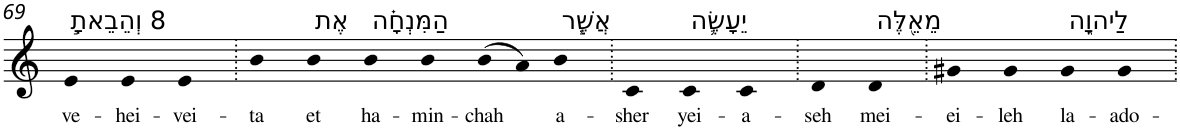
**kern	**text
*part1	*part1
*staff1	*staff1
*I"Piano	*
*I'Pno	*
!!LO:PB:g=z
*clefG2	*
*k[]	*
=69	=69
!LO:TX:a:t=8 וְהֵבֵאתָ֣	!
!	!LO:LY:b
4e	ve-
!	!LO:LY:b
4e	-hei-
!	!LO:LY:b
4e	-vei-
=70.	=70.
!	!LO:LY:b
4b	-ta
!LO:TX:a:t=אֶת	!
!	!LO:LY:b
4b	et
!LO:TX:a:t=הַמִּנְחָ֗ה	!
!	!LO:LY:b
4b	ha-
!	!LO:LY:b
4b	-min-
!	!LO:LY:b
(>8b	-chah
8a)	.
!LO:TX:a:t=אֲשֶׁ֧ר	!
!	!LO:LY:b
4b	a-
=71.	=71.
!	!LO:LY:b
4c	-sher
!LO:TX:a:t=יֵעָשֶׂ֛ה	!
!	!LO:LY:b
4c	yei-
!	!LO:LY:b
4c	-a-
=72.	=72.
!	!LO:LY:b
4d	-seh
!LO:TX:a:t=מֵאֵ֖לֶּה	!
!	!LO:LY:b
4d	mei-
=73.	=73.
!	!LO:LY:b
4g#X	-ei-
!	!LO:LY:b
4g#	-leh
!LO:TX:a:t=לַיהוָ֑ה	!
!	!LO:LY:b
4g#	la-
!	!LO:LY:b
4g#	-ado-
=.	=.
*-	*-
